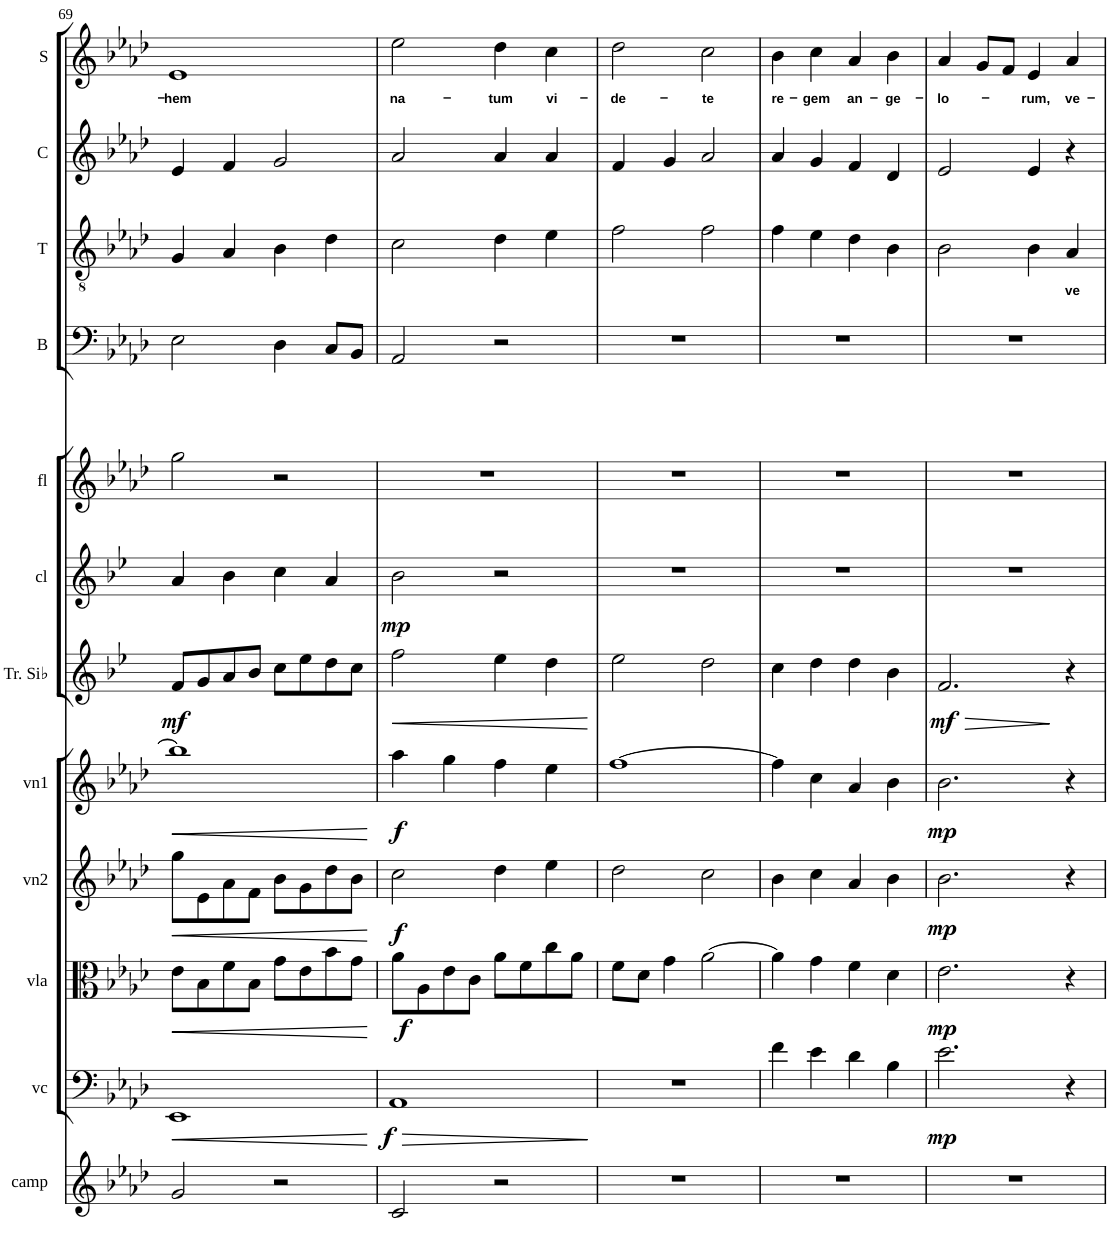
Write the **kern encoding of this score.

**kern	**kern	**dynam	**kern	**dynam	**kern	**dynam	**kern	**dynam	**kern	**dynam	**kern	**dynam	**kern	**kern	**kern	**text	**kern	**kern	**text
*part12	*part11	*part11	*part10	*part10	*part9	*part9	*part8	*part8	*part7	*part7	*part6	*part6	*part5	*part4	*part3	*part3	*part2	*part1	*part1
*staff12	*staff11	*staff11	*staff10	*staff10	*staff9	*staff9	*staff8	*staff8	*staff7	*staff7	*staff6	*staff6	*staff5	*staff4	*staff3	*staff3	*staff2	*staff1	*staff1
*I"Campane	*I"Violoncello	*	*I"Viola	*	*I"Violino 2	*	*I"Violino 1	*	*I"Tromba in Sib	*	*I"Clarinetto	*	*I"Flauto	*I"B	*I"T	*	*I"C	*I"S	*
*I'camp	*I'vc	*	*I'vla	*	*I'vn2	*	*I'vn1	*	*I'Tr. Sib	*	*I'cl	*	*I'fl	*I'B	*I'T	*	*I'C	*I'S	*
!!LO:PB:g=z
*clefG2	*clefF4	*	*clefC3	*	*clefG2	*	*clefG2	*	*clefG2	*	*clefG2	*	*clefG2	*clefF4	*clefGv2	*	*clefG2	*clefG2	*
*	*	*	*	*	*	*	*	*	*Trd1c2	*	*Trd1c2	*	*	*	*	*	*	*	*
*k[b-e-a-d-]	*k[b-e-a-d-]	*	*k[b-e-a-d-]	*	*k[b-e-a-d-]	*	*k[b-e-a-d-]	*	*k[b-e-]	*	*k[b-e-]	*	*k[b-e-a-d-]	*k[b-e-a-d-]	*k[b-e-a-d-]	*	*k[b-e-a-d-]	*k[b-e-a-d-]	*
*M4/4	*M4/4	*	*M4/4	*	*M4/4	*	*M4/4	*	*M4/4	*	*M4/4	*	*M4/4	*M4/4	*M4/4	*	*M4/4	*M4/4	*
*met(c)	*met(c)	*	*met(c)	*	*met(c)	*	*met(c)	*	*met(c)	*	*met(c)	*	*met(c)	*met(c)	*met(c)	*	*met(c)	*met(c)	*
=69	=69	=69	=69	=69	=69	=69	=69	=69	=69	=69	=69	=69	=69	=69	=69	=69	=69	=69	=69
!	!	!LO:HP:b	!	!LO:HP:b	!	!LO:HP:b	!	!LO:HP:b	!	!LO:DY:b	!	!	!	!	!	!	!	!	!LO:LY:b
2g/	1EE-	<	8e-\L	<	8gg\L	<	1bb-]	<	8f/L	mf	4a/	.	2gg\	2E-\	4G/	.	4e-/	1e-	-hem
.	.	.	8B-\	.	8e-\	.	.	.	8g/	.	.	.	.	.	.	.	.	.	.
.	.	.	8f\	.	8a-\	.	.	.	8a/	.	4b-\	.	.	.	4A-/	.	4f/	.	.
.	.	.	8B-\J	.	8f\J	.	.	.	8b-/J	.	.	.	.	.	.	.	.	.	.
2r	.	.	8g\L	.	8b-\L	.	.	.	8cc\L	.	4cc\	.	2r	4D-\	4B-\	.	2g/	.	.
.	.	.	8e-\	.	8g\	.	.	.	8ee-\	.	.	.	.	.	.	.	.	.	.
.	.	.	8b-\	.	8dd-\	.	.	.	8dd\	.	4a/	.	.	8C/L	4d-\	.	.	.	.
.	.	.	8g\J	.	8b-\J	.	.	.	8cc\J	.	.	.	.	8BB-/J	.	.	.	.	.
.	.	[	.	[	.	[	.	[	.	.	.	.	.	.	.	.	.	.	.
=70	=70	=70	=70	=70	=70	=70	=70	=70	=70	=70	=70	=70	=70	=70	=70	=70	=70	=70	=70
!	!	!LO:HP:b	!	!	!	!	!	!	!	!LO:HP:b	!	!	!	!	!	!	!	!	!LO:LY:b
!	!	!LO:DY:n=1:b	!	!LO:DY:b	!	!LO:DY:b	!	!LO:DY:b	!	!	!	!LO:DY:b	!	!	!	!	!	!	!
2c/	1AA-	> f	8a-\L	f	2cc\	f	4aa-\	f	2ff\	<	2b-\	mp	1r	2AA-/	2c\	.	2a-/	2ee-\	na-
.	.	.	8A-\	.	.	.	.	.	.	.	.	.	.	.	.	.	.	.	.
.	.	.	8e-\	.	.	.	4gg\	.	.	.	.	.	.	.	.	.	.	.	.
.	.	.	8c\J	.	.	.	.	.	.	.	.	.	.	.	.	.	.	.	.
!	!	!	!	!	!	!	!	!	!	!	!	!	!	!	!	!	!	!	!LO:LY:b
2r	.	.	8a-\L	.	4dd-\	.	4ff\	.	4ee-\	.	2r	.	.	2r	4d-\	.	4a-/	4dd-\	-tum
.	.	.	8f\	.	.	.	.	.	.	.	.	.	.	.	.	.	.	.	.
!	!	!	!	!	!	!	!	!	!	!	!	!	!	!	!	!	!	!	!LO:LY:b
.	.	.	8cc\	.	4ee-\	.	4ee-\	.	4dd\	.	.	.	.	.	4e-\	.	4a-/	4cc\	vi-
.	.	.	8a-\J	.	.	.	.	.	.	.	.	.	.	.	.	.	.	.	.
.	.	]	.	.	.	.	.	.	.	[	.	.	.	.	.	.	.	.	.
=71	=71	=71	=71	=71	=71	=71	=71	=71	=71	=71	=71	=71	=71	=71	=71	=71	=71	=71	=71
!	!	!	!	!	!	!	!	!	!	!	!	!	!	!	!	!	!	!	!LO:LY:b
1r	1r	.	8f\L	.	2dd-\	.	[1ff	.	2ee-\	.	1r	.	1r	1r	2f\	.	4f/	2dd-\	-de-
.	.	.	8d-\J	.	.	.	.	.	.	.	.	.	.	.	.	.	.	.	.
.	.	.	4g\	.	.	.	.	.	.	.	.	.	.	.	.	.	4g/	.	.
!	!	!	!	!	!	!	!	!	!	!	!	!	!	!	!	!	!	!	!LO:LY:b
.	.	.	[2a-\	.	2cc\	.	.	.	2dd\	.	.	.	.	.	2f\	.	2a-/	2cc\	-te
=72	=72	=72	=72	=72	=72	=72	=72	=72	=72	=72	=72	=72	=72	=72	=72	=72	=72	=72	=72
!	!	!	!	!	!	!	!	!	!	!	!	!	!	!	!	!	!	!	!LO:LY:b
1r	4f\	.	4a-\]	.	4b-\	.	4ff\]	.	4cc\	.	1r	.	1r	1r	4f\	.	4a-/	4b-\	re-
!	!	!	!	!	!	!	!	!	!	!	!	!	!	!	!	!	!	!	!LO:LY:b
.	4e-\	.	4g\	.	4cc\	.	4cc\	.	4dd\	.	.	.	.	.	4e-\	.	4g/	4cc\	-gem
!	!	!	!	!	!	!	!	!	!	!	!	!	!	!	!	!	!	!	!LO:LY:b
.	4d-\	.	4f\	.	4a-/	.	4a-/	.	4dd\	.	.	.	.	.	4d-\	.	4f/	4a-/	an-
!	!	!	!	!	!	!	!	!	!	!	!	!	!	!	!	!	!	!	!LO:LY:b
.	4B-\	.	4d-\	.	4b-\	.	4b-\	.	4b-\	.	.	.	.	.	4B-\	.	4d-/	4b-\	-ge-
=73	=73	=73	=73	=73	=73	=73	=73	=73	=73	=73	=73	=73	=73	=73	=73	=73	=73	=73	=73
!	!	!LO:DY:b	!	!LO:DY:b	!	!LO:DY:b	!	!LO:DY:b	!	!LO:HP:b	!	!	!	!	!	!	!	!	!LO:LY:b
!	!	!	!	!	!	!	!	!	!	!LO:DY:n=1:b	!	!	!	!	!	!	!	!	!
1r	2.e-\	mp	2.e-\	mp	2.b-\	mp	2.b-\	mp	2.f/	> mf	1r	.	1r	1r	2B-\	.	2e-/	4a-/	-lo-
.	.	.	.	.	.	.	.	.	.	.	.	.	.	.	.	.	.	8g/L	.
.	.	.	.	.	.	.	.	.	.	.	.	.	.	.	.	.	.	8f/J	.
!	!	!	!	!	!	!	!	!	!	!	!	!	!	!	!	!	!	!	!LO:LY:b
.	.	.	.	.	.	.	.	.	.	.	.	.	.	.	4B-\	.	4e-/	4e-/	-rum,
!	!	!	!	!	!	!	!	!	!	!	!	!	!	!	!	!LO:LY:b	!	!	!LO:LY:b
.	4r	.	4r	.	4r	.	4r	.	4r	.	.	.	.	.	4A-/	ve	4r	4a-/	ve-
.	.	.	.	.	.	.	.	.	.	]	.	.	.	.	.	.	.	.	.
=	=	=	=	=	=	=	=	=	=	=	=	=	=	=	=	=	=	=	=
*-	*-	*-	*-	*-	*-	*-	*-	*-	*-	*-	*-	*-	*-	*-	*-	*-	*-	*-	*-
